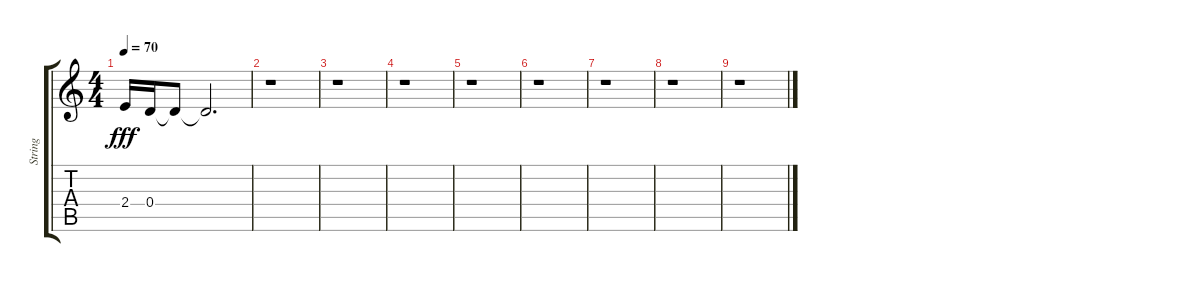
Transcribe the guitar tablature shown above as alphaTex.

\track ("String" "String") {instrument contrabass}
\staff {score tabs}
\tuning (E4 B3 G3 D3 A2 E2) {hide}
\ts (4 4)
\tempo 70
\clef g2
\ks c
2.4.16{dy fff} 0.4.16{volume 4} 0.4{t}.8 0.4{t}.2{d} |
r.1 |
r.1 |
r.1 |
r.1 |
r.1 |
r.1 |
r.1 |
r.1
